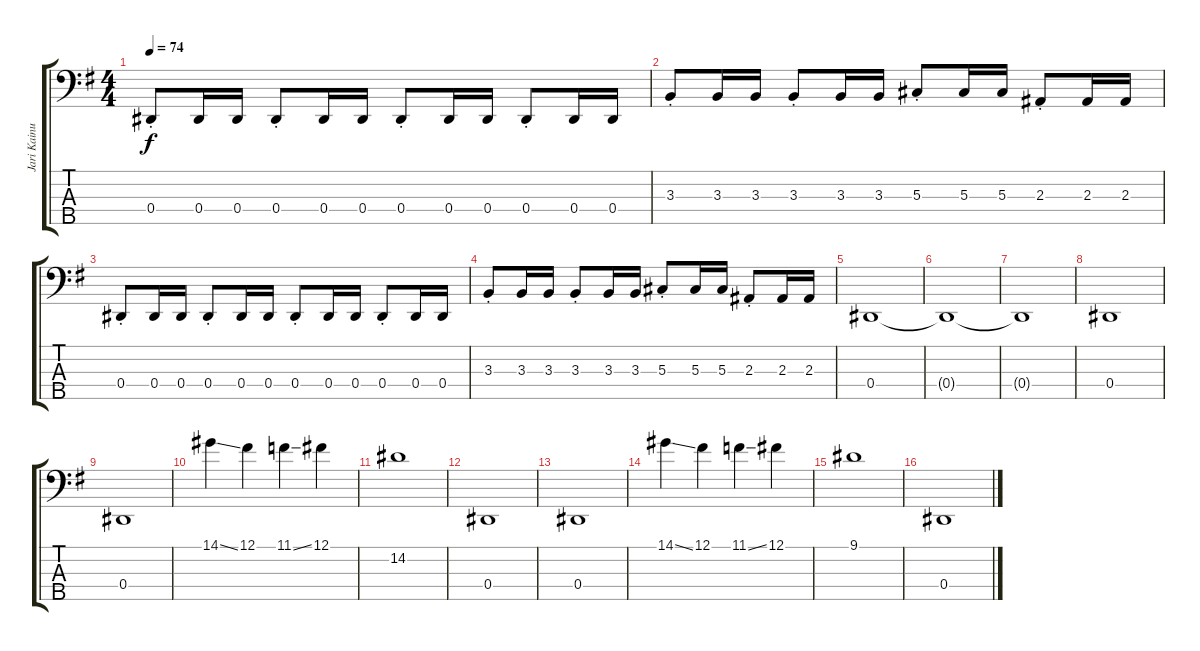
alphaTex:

\track ("Jari Kainulainen" "Jari Kainu") {instrument electricbassfinger}
\staff {score tabs}
\tuning (Gb2 Db2 Ab1 Eb1 Bb0) {hide}
\ts (4 4)
\tempo 74
\clef f4
\ks g
0.4{st}.8{dy f instrument electricbassfinger} 0.4.16 0.4.16 0.4{st}.8 0.4.16 0.4.16 0.4{st}.8 0.4.16 0.4.16 0.4{st}.8 0.4.16 0.4.16 |
3.3{st}.8 3.3.16 3.3.16 3.3{st}.8 3.3.16 3.3.16 5.3{st}.8 5.3.16 5.3.16 2.3{st}.8 2.3.16 2.3.16 |
0.4{st}.8{instrument electricbassfinger} 0.4.16 0.4.16 0.4{st}.8 0.4.16 0.4.16 0.4{st}.8 0.4.16 0.4.16 0.4{st}.8 0.4.16 0.4.16 |
3.3{st}.8 3.3.16 3.3.16 3.3{st}.8 3.3.16 3.3.16 5.3{st}.8 5.3.16 5.3.16 2.3{st}.8 2.3.16 2.3.16 |
0.4.1 |
0.4{t}.1 |
0.4{t}.1 |
0.4.1 |
0.4.1 |
14.1{ss}.4 12.1.4 11.1{ss}.4 12.1.4 |
14.2.1 |
0.4.1 |
0.4.1 |
14.1{ss}.4 12.1.4 11.1{ss}.4 12.1.4 |
9.1.1 |
0.4.1
